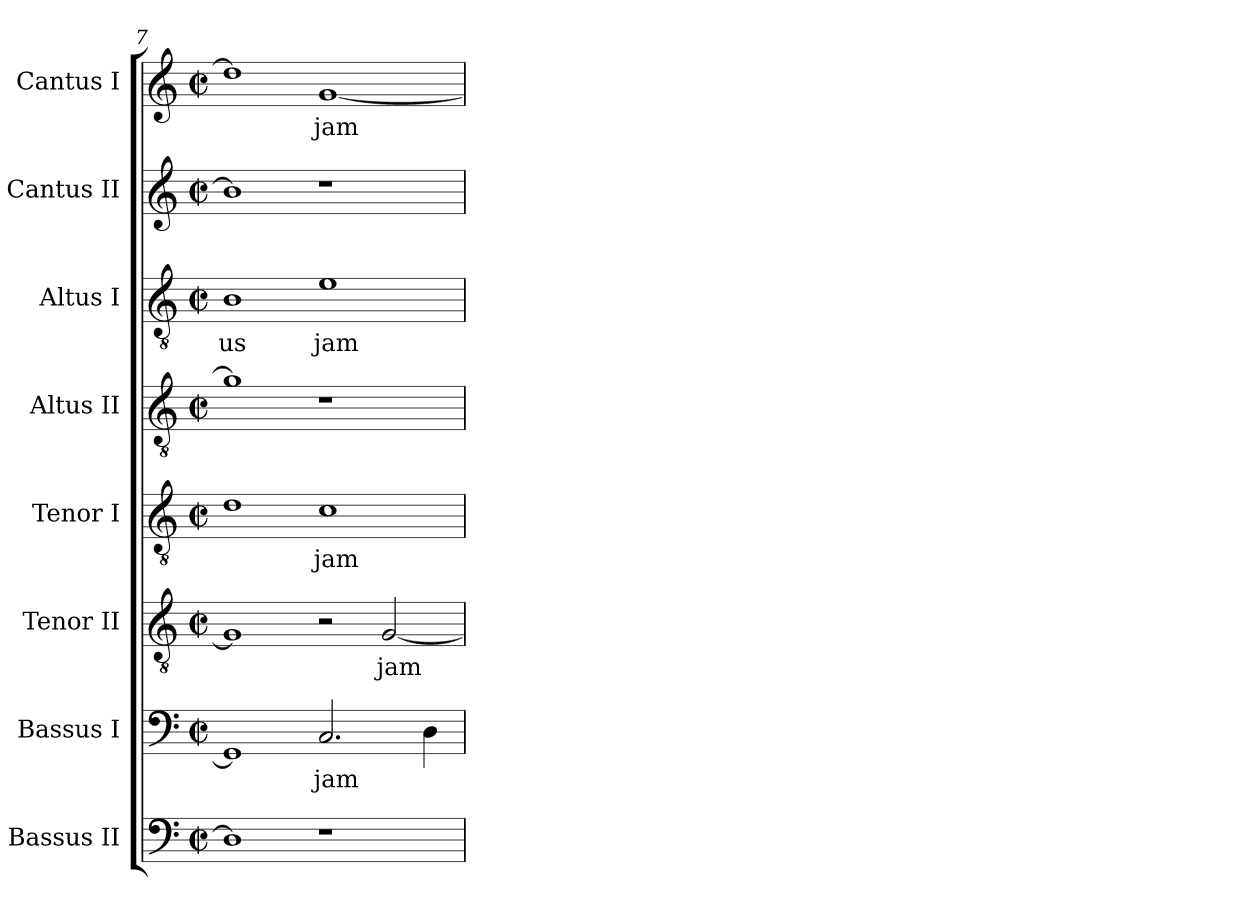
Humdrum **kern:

**kern	**kern	**text	**kern	**text	**kern	**text	**kern	**kern	**text	**kern	**kern	**text
*part8	*part7	*part7	*part6	*part6	*part5	*part5	*part4	*part3	*part3	*part2	*part1	*part1
*staff8	*staff7	*staff7	*staff6	*staff6	*staff5	*staff5	*staff4	*staff3	*staff3	*staff2	*staff1	*staff1
*I"Bassus II	*I"Bassus I	*	*I"Tenor II	*	*I"Tenor I	*	*I"Altus II	*I"Altus I	*	*I"Cantus II	*I"Cantus I	*
*clefF4	*clefF4	*	*clefGv2	*	*clefGv2	*	*clefGv2	*clefGv2	*	*clefG2	*clefG2	*
*M2/2	*M2/2	*	*M2/2	*	*M2/2	*	*M2/2	*M2/2	*	*M2/2	*M2/2	*
*met(c|)	*met(c|)	*	*met(c|)	*	*met(c|)	*	*met(c|)	*met(c|)	*	*met(c|)	*met(c|)	*
=7	=7	=7	=7	=7	=7	=7	=7	=7	=7	=7	=7	=7
!	!	!	!	!	!	!	!	!	!LO:LY:b:cj	!	!	!
1D]	1GG]	.	1G]	.	1d	.	1g]	1B	-us	1b]	1dd]	.
!	!	!LO:LY:b	!	!	!	!LO:LY:b:cj	!	!	!LO:LY:b:cj	!	!	!LO:LY:b
1r	2.C/	jam	2r	.	1c	jam	1r	1e	jam	1r	[<1g	jam
!	!	!	!	!LO:LY:b	!	!	!	!	!	!	!	!
.	.	.	[<2G/	jam	.	.	.	.	.	.	.	.
.	4D\	.	.	.	.	.	.	.	.	.	.	.
=	=	=	=	=	=	=	=	=	=	=	=	=
*-	*-	*-	*-	*-	*-	*-	*-	*-	*-	*-	*-	*-
